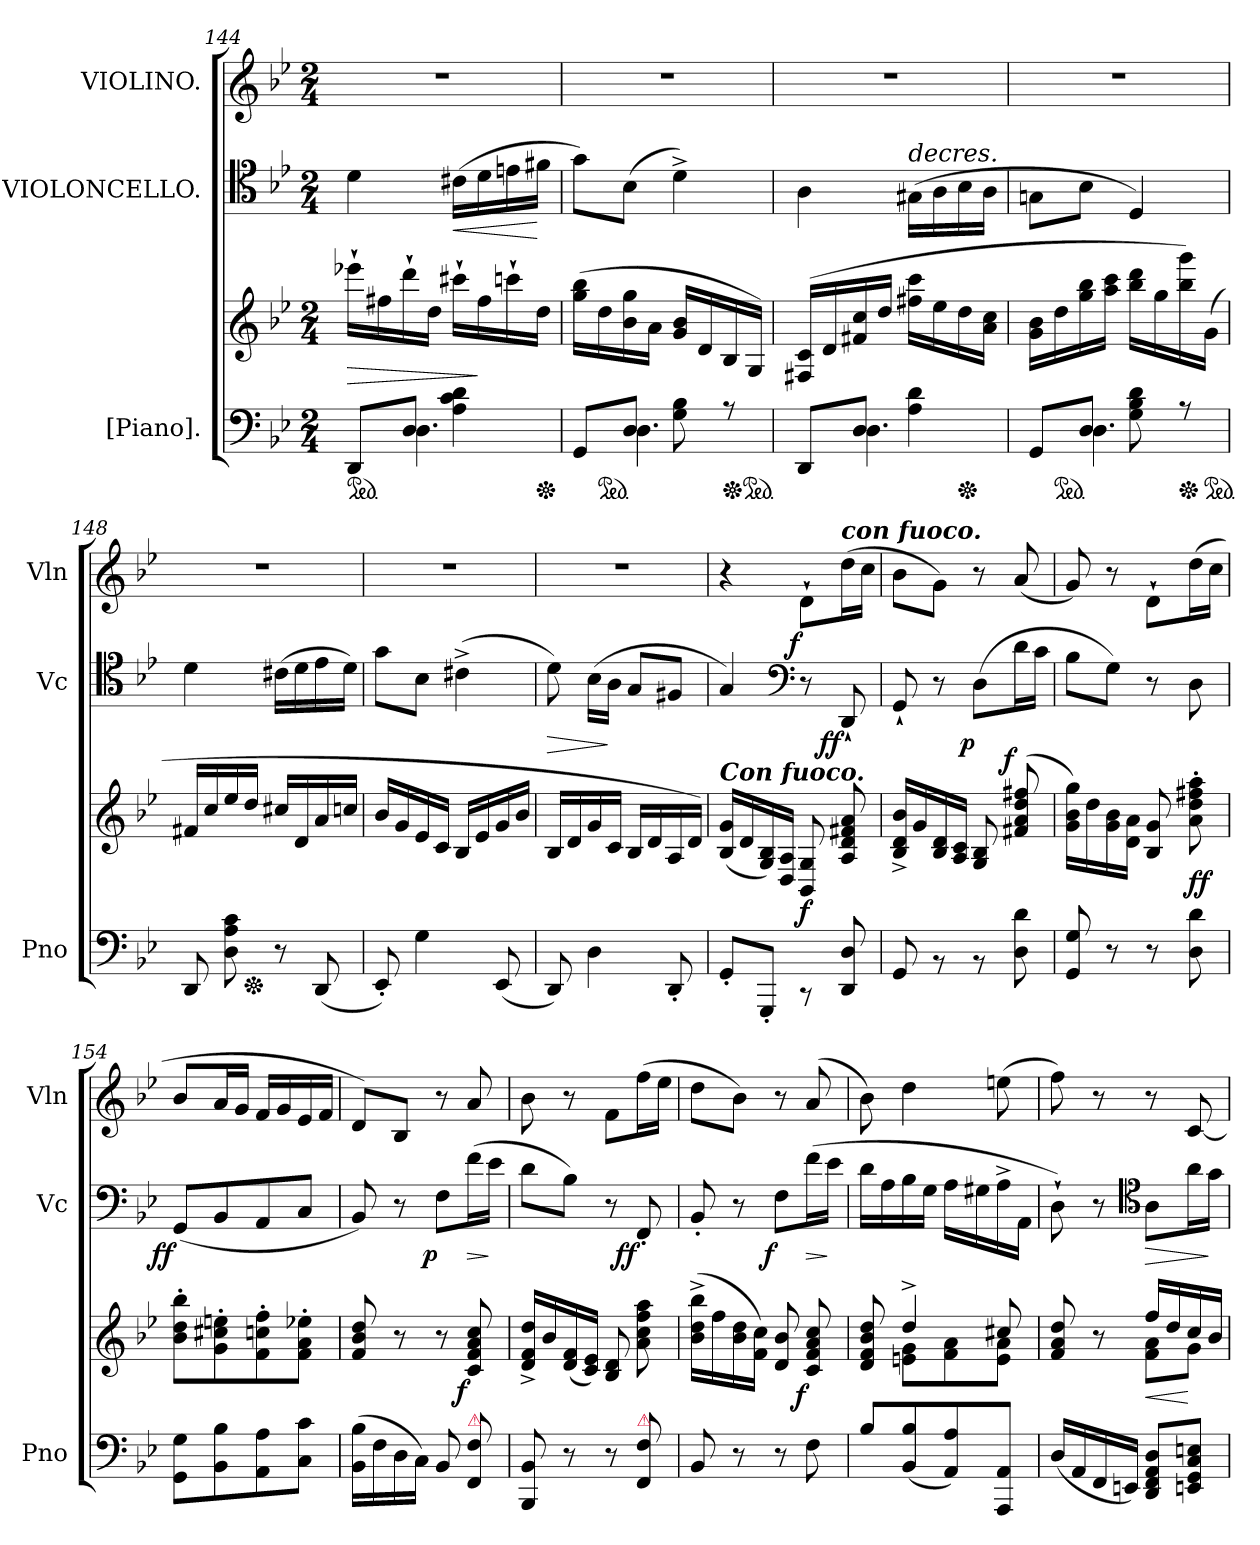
**kern	**kern	**dynam	**kern	**dynam	**kern	**dynam
*part3	*part3	*part3	*part2	*part2	*part1	*part1
*staff4	*staff3	*staff3/4	*staff2	*staff2	*staff1	*staff1
*I"[Piano].	*	*	*I"VIOLONCELLO.	*	*I"VIOLINO.	*
*I'Pno	*	*	*I'Vc	*	*I'Vln	*
*clefF4	*clefG2	*	*clefC4	*	*clefG2	*
*k[b-e-]	*k[b-e-]	*	*k[b-e-]	*	*k[b-e-]	*
*g:	*g:	*	*g:	*	*g:	*
*M2/4	*M2/4	*	*M2/4	*	*M2/4	*
=144	=144	=144	=144	=144	=144	=144
*^	*	*	*	*	*	*
*ped	*	*	*	*	*	*	*
8DDL	8rAAAyy	16eee-X`>LL	>	4d	.	2rdd	.
.	.	16ff#X	.	.	.	.	.
8DJ	4.D	16ddd`>	.	.	.	.	.
.	.	16ddJJ	.	.	.	.	.
!	!	!	!	!	!LO:HP:b	!	!
4A\ 4c\ 4d\	.	16ccc#X`>LL	.	(>16c#XLL	<	.	.
.	.	16ff#	]	16d	.	.	.
.	.	16cccn`>	.	16en	.	.	.
*Xped	*	*	*	*	*	*	*
.	.	16ddJJ	.	16f#XJJ	[	.	.
=145	=145	=145	=145	=145	=145	=145	=145
8GGL	8rAAAyy	(>16gg 16bb-LL	.	8gL)	.	2rdd	.
*ped	*	*	*	*	*	*	*
.	.	16dd	.	.	.	.	.
8DJ	4.D	16b- 16gg	.	(>8B-J	.	.	.
.	.	16aJJ	.	.	.	.	.
8G\ 8B-\	.	16g 16b-LL	.	4d^<)	.	.	.
.	.	16d	.	.	.	.	.
*Xped	*	*	*	*	*	*	*
8r	.	16B-	.	.	.	.	.
.	.	16G/JJ)	.	.	.	.	.
*ped	*	*	*	*	*	*	*
=146	=146	=146	=146	=146	=146	=146	=146
8DDL	8rFFFyy	(>16F#X/ 16c/LL	.	4A	.	2rdd	.
.	.	16d	.	.	.	.	.
8DJ	4.D	16f#X 16cc	.	.	.	.	.
.	.	16ddJJ	.	.	.	.	.
!	!	!	!	!LO:TX:i:t=decres.	!	!	!
4A\ 4d\	.	16ff#X 16cccLL	.	(>16G#XLL	.	.	.
.	.	16ee-	.	16A	.	.	.
*Xped	*	*	*	*	*	*	*
.	.	16dd	.	16B-	.	.	.
.	.	16a 16ccJJ	.	16AJJ	.	.	.
=147	=147	=147	=147	=147	=147	=147	=147
8GGL	8rCCyy	16g 16b-LL	.	8GnL	.	2rdd	.
*ped	*	*	*	*	*	*	*
.	.	16dd	.	.	.	.	.
8DJ	4.D	16gg 16bb-	.	8B-J	.	.	.
.	.	16aa 16cccJJ	.	.	.	.	.
8G\ 8B-\ 8d\	.	16bb- 16dddLL	.	4D)	.	.	.
.	.	16gg	.	.	.	.	.
*Xped	*	*	*	*	*	*	*
8r	.	16bb- 16ggg)	.	.	.	.	.
*ped	*	*	*	*	*	*	*
.	.	(<16gJJ	.	.	.	.	.
*v	*v	*	*	*	*	*	*
=148	=148	=148	=148	=148	=148	=148
8DD/	16f#X/LL	.	4d	.	2rdd	.
.	16cc	.	.	.	.	.
8D\ 8A\ 8c\	16ee-	.	.	.	.	.
*Xped	*	*	*	*	*	*
.	16ddJJ	.	.	.	.	.
8r	16cc#XLL	.	(>16c#XLL	.	.	.
.	16d	.	16d	.	.	.
(<8DD	16a	.	16e-	.	.	.
.	16ccnJJ	.	16dJJ)	.	.	.
=149	=149	=149	=149	=149	=149	=149
8EE-'<)	16b-LL	.	8gL	.	2rdd	.
.	16g	.	.	.	.	.
4G	16e-	.	8B-J	.	.	.
.	16cJJ	.	.	.	.	.
.	16B-LL	.	(>4c#X^<	.	.	.
.	16e-	.	.	.	.	.
(<8EE-	16g	.	.	.	.	.
.	16b-JJ	.	.	.	.	.
=150	=150	=150	=150	=150	=150	=150
!	!	!	!	!LO:HP:b	!	!
8DD)	16B-LL	.	8d)	>	2rdd	.
.	16d	.	.	.	.	.
4D	16g	.	(>16B-LL	.	.	.
.	16cJJ	.	16AJJ	]	.	.
.	16B-LL	.	8GL	.	.	.
.	16d	.	.	.	.	.
8DD'<	16A	.	8F#XJ	.	.	.
.	16dJJ)	.	.	.	.	.
=151	=151	=151	=151	=151	=151	=151
!	!LO:TX:a:Bi:t=Con fuoco.	!	!	!	!	!
8GG'</L	(<16B- 16gLL	.	4G)	.	4r	.
.	16d	.	.	.	.	.
8GGG'</J	16G/ 16B-/)	.	.	.	.	.
.	16D/ 16A/JJ	.	.	.	.	.
*	*	*	*clefF4	*	*	*
!	!	!	!	!	!	!LO:DY:rj
8rCC	8BB-/ 8G/	f	8r	.	8d`>\L	f
!	!	!	!	!	!LO:TX:a:Bi:t=con fuoco.	!
!	!	!	!	!LO:DY:rj	!	!
8DD 8D	8A/ 8d/ 8f#X/ 8a/	.	8DD`<	ff	(>16ddL	.
.	.	.	.	.	16ccJJ	.
=152	=152	=152	=152	=152	=152	=152
8GG	16B-^< 16d^< 16b-^<LL	.	8GG`<	.	8b-\L	.
.	16g	.	.	.	.	.
8rBB	16B- 16d	.	8r	.	8gJ)	.
.	16A 16cJJ	.	.	.	.	.
!	!	!	!	!LO:DY:rj	!	!
8rBB	8G/ 8B-/	.	(>8DL	p	8r	.
!	!	!LO:DY:a:rj	!	!	!	!
8D\ 8d\	(>8f#X/ 8a/ 8dd/ 8ff#X/	f	16dL	.	(<8a	.
.	.	.	16cJJ	.	.	.
=153	=153	=153	=153	=153	=153	=153
8GG/ 8G/	16g\ 16b-\ 16gg\LL)	.	8B-L	.	8g)	.
.	16dd	.	.	.	.	.
8r	16g 16b-	.	8GJ)	.	8r	.
.	16d 16aJJ	.	.	.	.	.
8r	8B-/ 8g/	.	8r	.	8d`>\L	.
8D\ 8d\	8a'> 8dd'> 8ff#X'> 8aa'>	ff	8D\	.	(>16ddL	.
.	.	.	.	.	16ccJJ	.
=154	=154	=154	=154	=154	=154	=154
!	!	!	!	!LO:DY:rj	!	!
8GG 8GL	8b-'> 8dd'> 8bb-'>L	.	(<8GGL	ff	8b-L	.
8BB- 8B-	8g'> 8cc#X'> 8een'>	.	8BB-	.	16aL	.
.	.	.	.	.	16gJJ	.
8AA 8A	8f'> 8ccn'> 8ff'>	.	8AA	.	16fLL	.
.	.	.	.	.	16g	.
8C 8cJ	8f'> 8a'> 8ee-X'>J	.	8CJ	.	16e-	.
.	.	.	.	.	16fJJ	.
=155	=155	=155	=155	=155	=155	=155
(>16BB- 16B-LL	8f/ 8b-/ 8dd/	.	8BB-)	.	8dL)	.
16F	.	.	.	.	.	.
16D	8r	.	8r	.	8B-J	.
16CJJ)	.	.	.	.	.	.
!	!	!	!	!LO:DY:rj	!	!
8BB-/	8r	.	8FL	p	8r	.
!LO:TX:a:color=crimson:t=⚠	!	!	!	!	!	!
!	!	!LO:DY:rj	!	!LO:HP:b	!	!
8FF/ 8F/	8c/ 8f/ 8a/ 8cc/	f	(>16fL	>	8a	.
.	.	.	16e-JJ	]	.	.
=156	=156	=156	=156	=156	=156	=156
8BBB-/ 8BB-/	16d^< 16f^< 16dd^<LL	.	8dL	.	8b-	.
.	16b-	.	.	.	.	.
8r	(<16d 16f	.	8B-J)	.	8r	.
.	16c 16e-JJ)	.	.	.	.	.
8r	8B- 8d	.	8r	.	8f\L	.
!LO:TX:a:color=crimson:t=⚠	!	!	!	!	!	!
!	!	!	!	!LO:DY:rj	!	!
8FF/ 8F/	8a\ 8cc\ 8ff\ 8aa\	.	8FF'<	ff	(>16ffL	.
.	.	.	.	.	16ee-JJ	.
=157	=157	=157	=157	=157	=157	=157
8BB-/	(>16b-^< 16dd^< 16bb-^<LL	.	8BB-'<	.	8ddL	.
.	16ff	.	.	.	.	.
8r	16b- 16dd	.	8r	.	8b-J)	.
.	16f 16ccJJ)	.	.	.	.	.
!	!	!	!	!LO:DY:rj	!	!
8r	8d 8b-	.	8FL	f	8r	.
!	!	!LO:DY:rj	!	!LO:HP:b	!	!
8F\	8c/ 8f/ 8a/ 8cc/	f	(>16fL	>	(>8a	.
.	.	.	16e-JJ	]	.	.
=158	=158	=158	=158	=158	=158	=158
*	*^	*	*	*	*	*
8B-L	8d 8f 8b- 8dd	8rAyy	.	16dLL	.	8b-)	.
.	.	.	.	16A	.	.	.
(>8BB- 8B-	4dd^>	8en 8gL	.	16B-	.	4dd	.
.	.	.	.	16GJJ	.	.	.
8AA 8A)	.	8f 8a	.	16ALL	.	.	.
.	.	.	.	16G#X	.	.	.
8AAA 8AAJ	8cc#X	8e 8aJ	.	16A^<	.	(>8een	.
.	.	.	.	16AAJJ	.	.	.
=159	=159	=159	=159	=159	=159	=159	=159
(<16DLL	8f 8a 8dd	4rcyy	.	8D`>)	.	8ff)	.
16AA	.	.	.	.	.	.	.
16FF	8r	.	.	8r	.	8r	.
16EEnJJ)	.	.	.	.	.	.	.
*	*	*	*	*clefC4	*	*	*
!	!	!	!	!	!LO:HP:b	!	!
8DD 8FF 8AA 8DL	16ffLL	8f 8aL	<	8AL	>	8r	.
.	16dd	.	.	.	.	.	.
8EEn 8GG 8C 8EnJ	16cc	8gJ	[	16aL	.	[8c/	.
.	16b-JJ	.	.	16gJJ	]	.	.
*	*v	*v	*	*	*	*	*
=	=	=	=	=	=	=
*-	*-	*-	*-	*-	*-	*-
